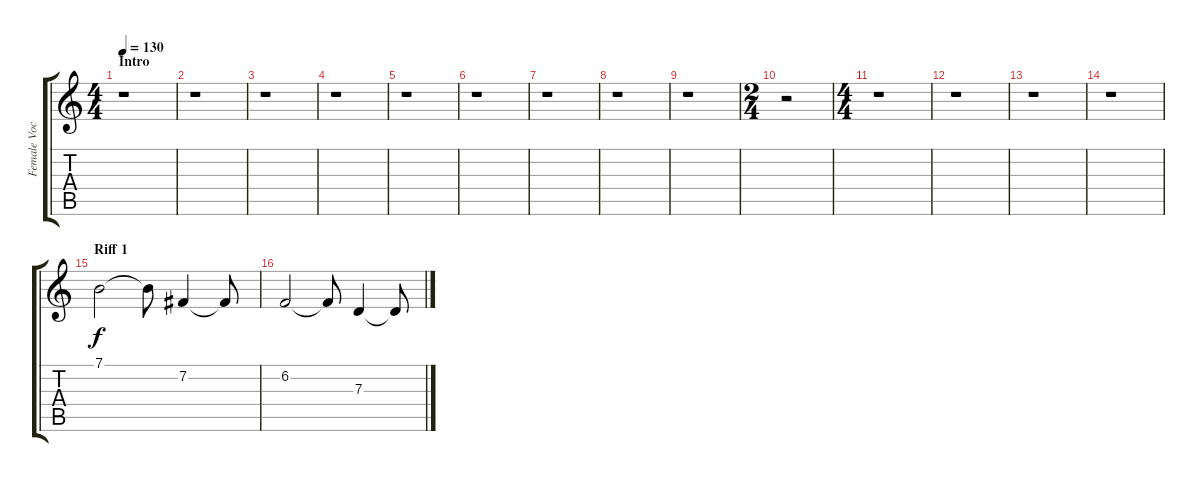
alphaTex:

\track ("Female Vocals" "Female Voc") {instrument lead6voice}
\staff {score tabs}
\tuning (E4 B3 G3 D3 A2 E2) {hide}
\ts (4 4)
\section ("" "Intro")
\tempo 130
\clef g2
\ks c
r.1{dy f instrument lead6voice} |
r.1 |
r.1 |
r.1 |
r.1 |
r.1 |
r.1 |
r.1 |
r.1 |
\ts (2 4)
r.2 |
\ts (4 4)
r.1 |
r.1 |
r.1 |
r.1 |
\section ("" "Riff 1")
7.1.2 7.1{t}.8 7.2.4 7.2{t}.8 |
6.2.2 6.2{t}.8 7.3.4 7.3{t}.8
